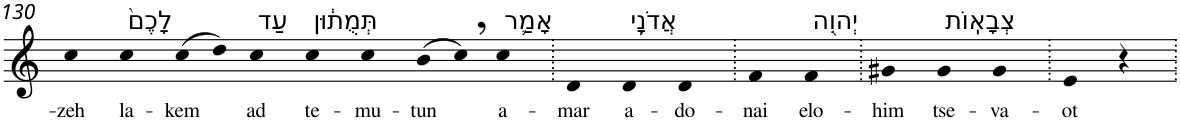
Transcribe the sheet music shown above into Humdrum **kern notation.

**kern	**text
*part1	*part1
*staff1	*staff1
*I"Piano	*
*I'Pno	*
!!LO:PB:g=z
*clefG2	*
*k[]	*
=130	=130
!	!LO:LY:b
4cc	-zeh
!LO:TX:a:t=לָכֶם֙	!
!	!LO:LY:b
4cc	la-
!	!LO:LY:b
(8cc	-kem
8dd)	.
!LO:TX:a:t=עַד	!
!	!LO:LY:b
4cc	ad
!LO:TX:a:t=תְּמֻת֔וּן	!
!	!LO:LY:b
4cc	te-
!	!LO:LY:b
4cc	-mu-
!	!LO:LY:b
(8b	-tun
8cc,)	.
!LO:TX:a:t=אָמַ֛ר	!
!	!LO:LY:b
4cc	a-
=131.	=131.
!	!LO:LY:b
4d	-mar
!LO:TX:a:t=אֲדֹנָ֥י	!
!	!LO:LY:b
4d	a-
!	!LO:LY:b
4d	-do-
=132.	=132.
!	!LO:LY:b
4f	-nai
!LO:TX:a:t=יְהוִ֖ה	!
!	!LO:LY:b
4f	elo-
=133.	=133.
!	!LO:LY:b
4g#X	-him
!LO:TX:a:t=צְבָאֽוֹת	!
!	!LO:LY:b
4g#	tse-
!	!LO:LY:b
4g#	-va-
=134.	=134.
!	!LO:LY:b
4e	-ot
4r	.
=.	=.
*-	*-
